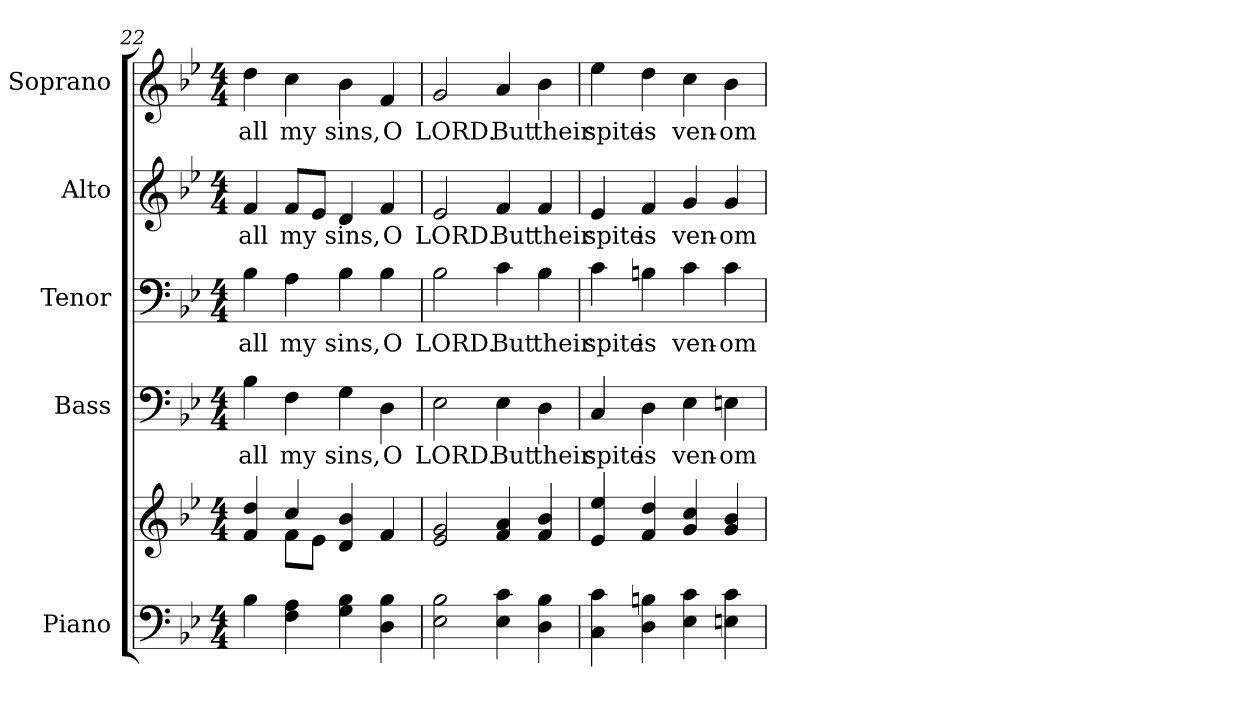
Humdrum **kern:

**kern	**kern	**kern	**text	**kern	**text	**kern	**text	**kern	**text
*part5	*part5	*part4	*part4	*part3	*part3	*part2	*part2	*part1	*part1
*staff6	*staff5	*staff4	*staff4	*staff3	*staff3	*staff2	*staff2	*staff1	*staff1
*I"Piano	*	*I"Bass	*	*I"Tenor	*	*I"Alto	*	*I"Soprano	*
*I'Pno.	*	*I'B.	*	*I'T.	*	*I'A.	*	*I'S.	*
*clefF4	*clefG2	*clefF4	*	*clefF4	*	*clefG2	*	*clefG2	*
*k[b-e-]	*k[b-e-]	*k[b-e-]	*	*k[b-e-]	*	*k[b-e-]	*	*k[b-e-]	*
*B-:	*B-:	*B-:	*	*B-:	*	*B-:	*	*B-:	*
*M4/4	*M4/4	*M4/4	*	*M4/4	*	*M4/4	*	*M4/4	*
=22	=22	=22	=22	=22	=22	=22	=22	=22	=22
*	*^	*	*	*	*	*	*	*	*
!	!	!	!	!LO:LY:b:color=#000000	!	!	!	!	!	!
!	!	!	!	!	!	!LO:LY:b:color=#000000	!	!	!	!
!	!	!	!	!	!	!	!	!LO:LY:b:color=#000000	!	!
!	!	!	!	!	!	!	!	!	!	!LO:LY:b:color=#000000
4B-i\	4fi/ 4ddi	4ryy	4B-i\	all	4B-i\	all	4fi/	all	4ddi\	all
!	!	!	!	!LO:LY:b:color=#000000	!	!	!	!	!	!
!	!	!	!	!	!	!LO:LY:b:color=#000000	!	!	!	!
!	!	!	!	!	!	!	!	!LO:LY:b:color=#000000	!	!
!	!	!	!	!	!	!	!	!	!	!LO:LY:b:color=#000000
4Fi\ 4Ai	4cci/	8fi\L	4Fi\	my	4Ai\	my	8fi/L	my	4cci\	my
.	.	8e-i\J	.	.	.	.	8e-i/J	.	.	.
!	!	!	!	!LO:LY:b:color=#000000	!	!	!	!	!	!
!	!	!	!	!	!	!LO:LY:b:color=#000000	!	!	!	!
!	!	!	!	!	!	!	!	!LO:LY:b:color=#000000	!	!
!	!	!	!	!	!	!	!	!	!	!LO:LY:b:color=#000000
4Gi\ 4B-i	4di/ 4b-i	2ryy	4Gi\	sins,	4B-i\	sins,	4di/	sins,	4b-i\	sins,
!	!	!	!	!LO:LY:b:color=#000000	!	!	!	!	!	!
!	!	!	!	!	!	!LO:LY:b:color=#000000	!	!	!	!
!	!	!	!	!	!	!	!	!LO:LY:b:color=#000000	!	!
!	!	!	!	!	!	!	!	!	!	!LO:LY:b:color=#000000
4Di\ 4B-i	4fi/	.	4Di\	O	4B-i\	O	4fi/	O	4fi/	O
*	*v	*v	*	*	*	*	*	*	*	*
=23	=23	=23	=23	=23	=23	=23	=23	=23	=23
!	!	!	!LO:LY:b:color=#000000	!	!	!	!	!	!
!	!	!	!	!	!LO:LY:b:color=#000000	!	!	!	!
!	!	!	!	!	!	!	!LO:LY:b:color=#000000	!	!
!	!	!	!	!	!	!	!	!	!LO:LY:b:color=#000000
2E-i\ 2B-i	2e-i/ 2gi	2E-i\	LORD.	2B-i\	LORD.	2e-i/	LORD.	2gi/	LORD.
!	!	!	!LO:LY:b:color=#000000	!	!	!	!	!	!
!	!	!	!	!	!LO:LY:b:color=#000000	!	!	!	!
!	!	!	!	!	!	!	!LO:LY:b:color=#000000	!	!
!	!	!	!	!	!	!	!	!	!LO:LY:b:color=#000000
4E-i\ 4ci	4fi/ 4ai	4E-i\	But	4ci\	But	4fi/	But	4ai/	But
!	!	!	!LO:LY:b:color=#000000	!	!	!	!	!	!
!	!	!	!	!	!LO:LY:b:color=#000000	!	!	!	!
!	!	!	!	!	!	!	!LO:LY:b:color=#000000	!	!
!	!	!	!	!	!	!	!	!	!LO:LY:b:color=#000000
4Di\ 4B-i	4fi/ 4b-i	4Di\	their	4B-i\	their	4fi/	their	4b-i\	their
=24	=24	=24	=24	=24	=24	=24	=24	=24	=24
!	!	!	!LO:LY:b:color=#000000	!	!	!	!	!	!
!	!	!	!	!	!LO:LY:b:color=#000000	!	!	!	!
!	!	!	!	!	!	!	!LO:LY:b:color=#000000	!	!
!	!	!	!	!	!	!	!	!	!LO:LY:b:color=#000000
4Ci\ 4ci	4e-i/ 4ee-i	4Ci/	spite	4ci\	spite	4e-i/	spite	4ee-i\	spite
!	!	!	!LO:LY:b:color=#000000	!	!	!	!	!	!
!	!	!	!	!	!LO:LY:b:color=#000000	!	!	!	!
!	!	!	!	!	!	!	!LO:LY:b:color=#000000	!	!
!	!	!	!	!	!	!	!	!	!LO:LY:b:color=#000000
4Di\ 4Bni	4fi/ 4ddi	4Di\	is	4Bni\	is	4fi/	is	4ddi\	is
!	!	!	!LO:LY:b:color=#000000	!	!	!	!	!	!
!	!	!	!	!	!LO:LY:b:color=#000000	!	!	!	!
!	!	!	!	!	!	!	!LO:LY:b:color=#000000	!	!
!	!	!	!	!	!	!	!	!	!LO:LY:b:color=#000000
4E-i\ 4ci	4gi/ 4cci	4E-i\	ven-	4ci\	ven-	4gi/	ven-	4cci\	ven-
!	!	!	!LO:LY:b:color=#000000	!	!	!	!	!	!
!	!	!	!	!	!LO:LY:b:color=#000000	!	!	!	!
!	!	!	!	!	!	!	!LO:LY:b:color=#000000	!	!
!	!	!	!	!	!	!	!	!	!LO:LY:b:color=#000000
4Eni\ 4ci	4gi/ 4b-i	4Eni\	-om	4ci\	-om	4gi/	-om	4b-i\	-om
=	=	=	=	=	=	=	=	=	=
*-	*-	*-	*-	*-	*-	*-	*-	*-	*-
